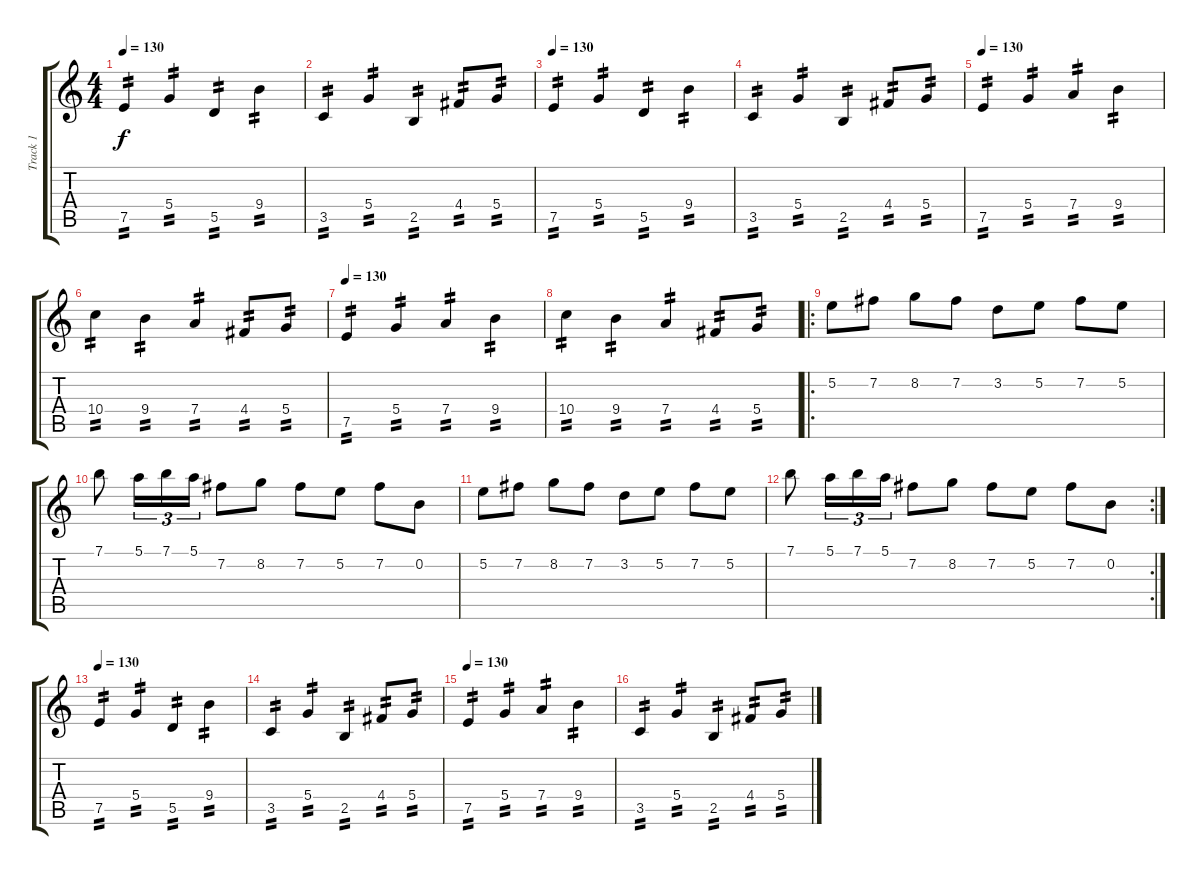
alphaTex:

\track ("Track 1" "Track 1") {instrument overdrivenguitar}
\staff {score tabs}
\tuning (E4 B3 G3 D3 A2 E2) {hide}
\ts (4 4)
\tempo 130
\clef g2
\ks c
7.5.4{tp 2 dy f volume 16} 5.4.4{tp 2} 5.5.4{tp 2} 9.4.4{tp 2} |
3.5.4{tp 2} 5.4.4{tp 2} 2.5.4{tp 2} 4.4.8{tp 2} 5.4.8{tp 2} |
\tempo 130
7.5.4{tp 2 volume 16} 5.4.4{tp 2} 5.5.4{tp 2} 9.4.4{tp 2} |
3.5.4{tp 2} 5.4.4{tp 2} 2.5.4{tp 2} 4.4.8{tp 2} 5.4.8{tp 2} |
\tempo 130
7.5.4{tp 2 volume 16} 5.4.4{tp 2} 7.4.4{tp 2} 9.4.4{tp 2} |
10.4.4{tp 2} 9.4.4{tp 2} 7.4.4{tp 2} 4.4.8{tp 2} 5.4.8{tp 2} |
\tempo 130
7.5.4{tp 2 volume 16} 5.4.4{tp 2} 7.4.4{tp 2} 9.4.4{tp 2} |
10.4.4{tp 2} 9.4.4{tp 2} 7.4.4{tp 2} 4.4.8{tp 2} 5.4.8{tp 2} |
\ro
5.2.8{volume 11 instrument acousticguitarsteel} 7.2.8 8.2.8 7.2.8 3.2.8 5.2.8 7.2.8 5.2.8 |
7.1.8 5.1.16{tu (3 2)} 7.1.16{tu (3 2)} 5.1.16{tu (3 2)} 7.2.8 8.2.8 7.2.8 5.2.8 7.2.8 0.2.8 |
5.2.8 7.2.8 8.2.8 7.2.8 3.2.8 5.2.8 7.2.8 5.2.8 |
\rc 2
7.1.8 5.1.16{tu (3 2)} 7.1.16{tu (3 2)} 5.1.16{tu (3 2)} 7.2.8 8.2.8 7.2.8 5.2.8 7.2.8 0.2.8 |
\tempo 130
7.5.4{tp 2 volume 16 instrument overdrivenguitar} 5.4.4{tp 2} 5.5.4{tp 2} 9.4.4{tp 2} |
3.5.4{tp 2} 5.4.4{tp 2} 2.5.4{tp 2} 4.4.8{tp 2} 5.4.8{tp 2} |
\tempo 130
7.5.4{tp 2 volume 16} 5.4.4{tp 2} 7.4.4{tp 2} 9.4.4{tp 2} |
3.5.4{tp 2} 5.4.4{tp 2} 2.5.4{tp 2} 4.4.8{tp 2} 5.4.8{tp 2}
